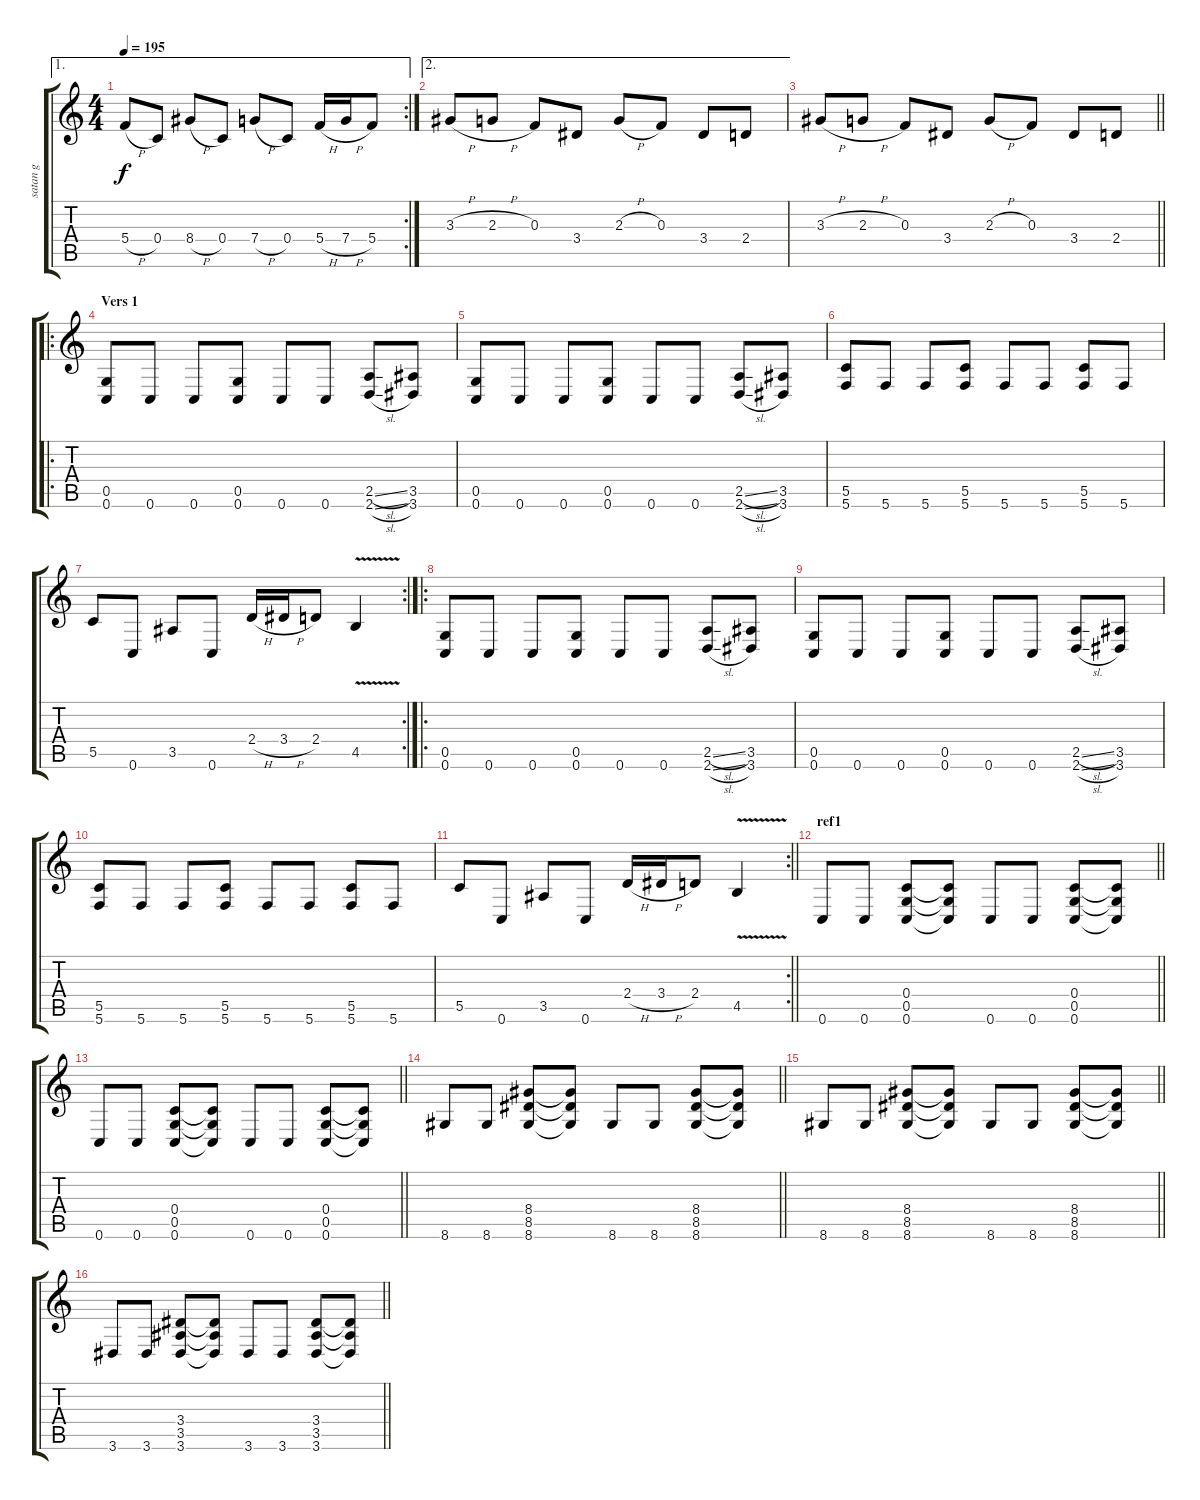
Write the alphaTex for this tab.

\track ("satan g" "satan g") {instrument distortionguitar}
\staff {score tabs}
\tuning (D4 A3 F3 C3 G2 C2) {hide}
\ae 1
\rc 2
\ts (4 4)
\tempo 195
\clef g2
\ks c
5.4{h}.8{dy f} 0.4.8 8.4{h}.8 0.4.8 7.4{h}.8 0.4.8 5.4{h}.16 7.4{h}.16 5.4.8 |
\ae 2
3.3{h}.8 2.3{h}.8 0.3.8 3.4.8 2.3{h}.8 0.3.8 3.4.8 2.4.8 |
\barLineRight lightlight
3.3{h}.8 2.3{h}.8 0.3.8 3.4.8 2.3{h}.8 0.3.8 3.4.8 2.4.8 |
\ro
\section ("" "Vers 1")
(0.5 0.6).8 0.6.8 0.6.8 (0.5 0.6).8 0.6.8 0.6.8 (2.5{sl} 2.6{sl}).8 (3.5 3.6).8 |
(0.5 0.6).8 0.6.8 0.6.8 (0.5 0.6).8 0.6.8 0.6.8 (2.5{sl} 2.6{sl}).8 (3.5 3.6).8 |
(5.5 5.6).8 5.6.8 5.6.8 (5.5 5.6).8 5.6.8 5.6.8 (5.5 5.6).8 5.6.8 |
\rc 2
5.5.8 0.6.8 3.5.8 0.6.8 2.4{h}.16 3.4{h}.16 2.4.8 4.5{v}.4 |
\ro
(0.5 0.6).8 0.6.8 0.6.8 (0.5 0.6).8 0.6.8 0.6.8 (2.5{sl} 2.6{sl}).8 (3.5 3.6).8 |
(0.5 0.6).8 0.6.8 0.6.8 (0.5 0.6).8 0.6.8 0.6.8 (2.5{sl} 2.6{sl}).8 (3.5 3.6).8 |
(5.5 5.6).8 5.6.8 5.6.8 (5.5 5.6).8 5.6.8 5.6.8 (5.5 5.6).8 5.6.8 |
\rc 2
\barLineRight lightlight
5.5.8 0.6.8 3.5.8 0.6.8 2.4{h}.16 3.4{h}.16 2.4.8 4.5{v}.4 |
\section ("" "ref1")
\barLineRight lightlight
0.6.8 0.6.8 (0.4 0.5 0.6).8 (0.4{t} 0.5{t} 0.6{t}).8 0.6.8 0.6.8 (0.4 0.5 0.6).8 (0.4{t} 0.5{t} 0.6{t}).8 |
\barLineRight lightlight
0.6.8 0.6.8 (0.4 0.5 0.6).8 (0.4{t} 0.5{t} 0.6{t}).8 0.6.8 0.6.8 (0.4 0.5 0.6).8 (0.4{t} 0.5{t} 0.6{t}).8 |
\barLineRight lightlight
8.6.8 8.6.8 (8.4 8.5 8.6).8 (8.4{t} 8.5{t} 8.6{t}).8 8.6.8 8.6.8 (8.4 8.5 8.6).8 (8.4{t} 8.5{t} 8.6{t}).8 |
\barLineRight lightlight
8.6.8 8.6.8 (8.4 8.5 8.6).8 (8.4{t} 8.5{t} 8.6{t}).8 8.6.8 8.6.8 (8.4 8.5 8.6).8 (8.4{t} 8.5{t} 8.6{t}).8 |
\barLineRight lightlight
3.6.8 3.6.8 (3.4 3.5 3.6).8 (3.4{t} 3.5{t} 3.6{t}).8 3.6.8 3.6.8 (3.4 3.5 3.6).8 (3.4{t} 3.5{t} 3.6{t}).8
